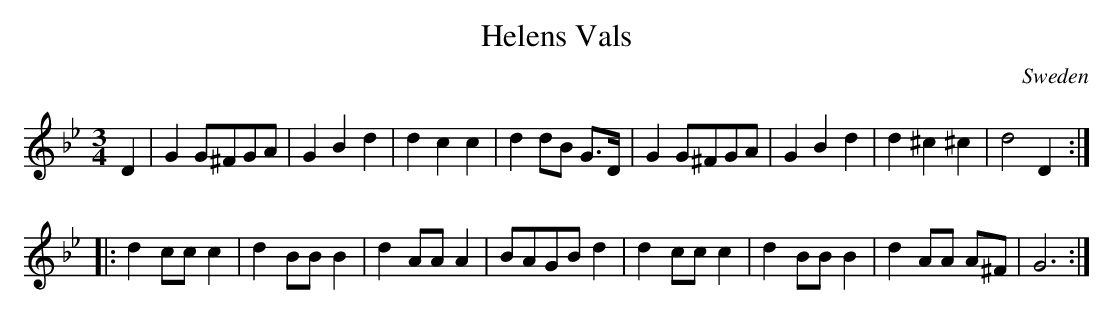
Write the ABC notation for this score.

X:1
T:Helens Vals
L:1/8
M:3/4
O:Sweden
K:G min
D2|\
G2 G^FGA | G2B2d2 | d2 c2 c2 | d2 dB G>D |\
G2 G^FGA | G2B2d2 | d2 ^c2 ^c2 | d4 D2::
d2 cc c2 | d2 BB B2 | d2 AA A2 | BAGB d2 |\
d2 cc c2 | d2 BB B2 | d2 AA A^F | G6:|
